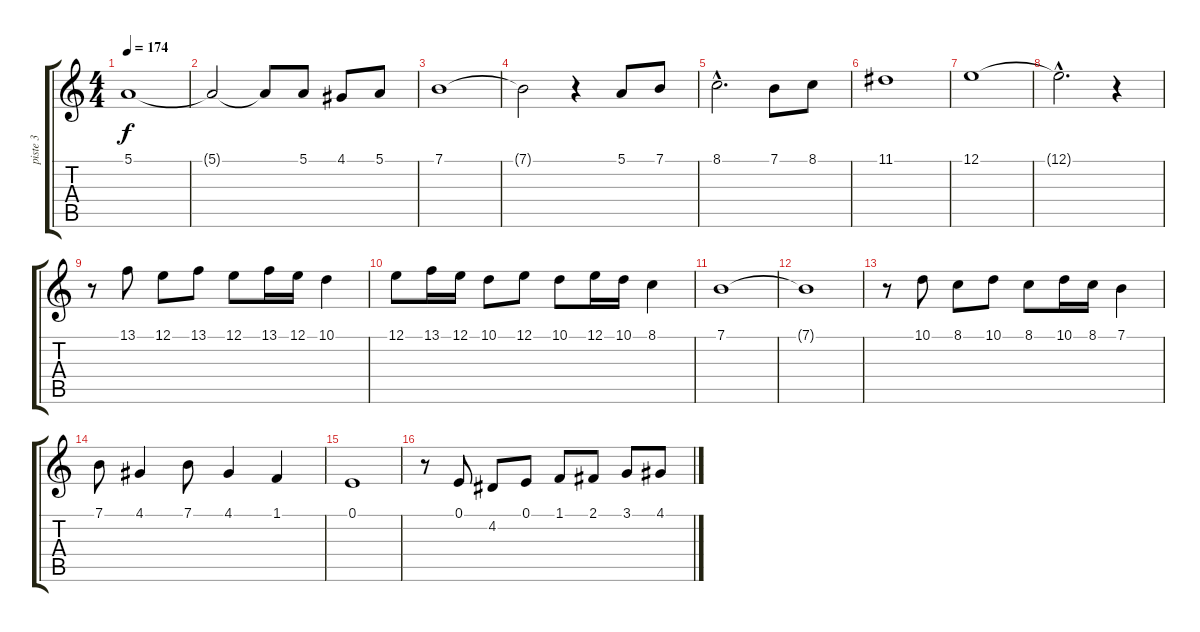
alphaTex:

\track ("piste 3" "piste 3") {instrument trumpet}
\staff {score tabs}
\tuning (E4 B3 G3 D3 A2 E2) {hide}
\ts (4 4)
\tempo 174
\clef g2
\ks c
5.1.1{dy f} |
5.1{t}.2 5.1{t}.8 5.1.8 4.1.8 5.1.8 |
7.1.1 |
7.1{t}.2 r.4 5.1.8 7.1.8 |
8.1{hac}.2{d} 7.1.8 8.1.8 |
11.1.1 |
12.1.1 |
12.1{hac t}.2{d} r.4 |
r.8 13.1.8 12.1.8 13.1.8 12.1.8 13.1.16 12.1.16 10.1.4 |
12.1.8 13.1.16 12.1.16 10.1.8 12.1.8 10.1.8 12.1.16 10.1.16 8.1.4 |
7.1.1 |
7.1{t}.1 |
r.8 10.1.8 8.1.8 10.1.8 8.1.8 10.1.16 8.1.16 7.1.4 |
7.1.8 4.1.4 7.1.8 4.1.4 1.1.4 |
0.1.1 |
r.8 0.1.8 4.2.8 0.1.8 1.1.8 2.1.8 3.1.8 4.1.8
